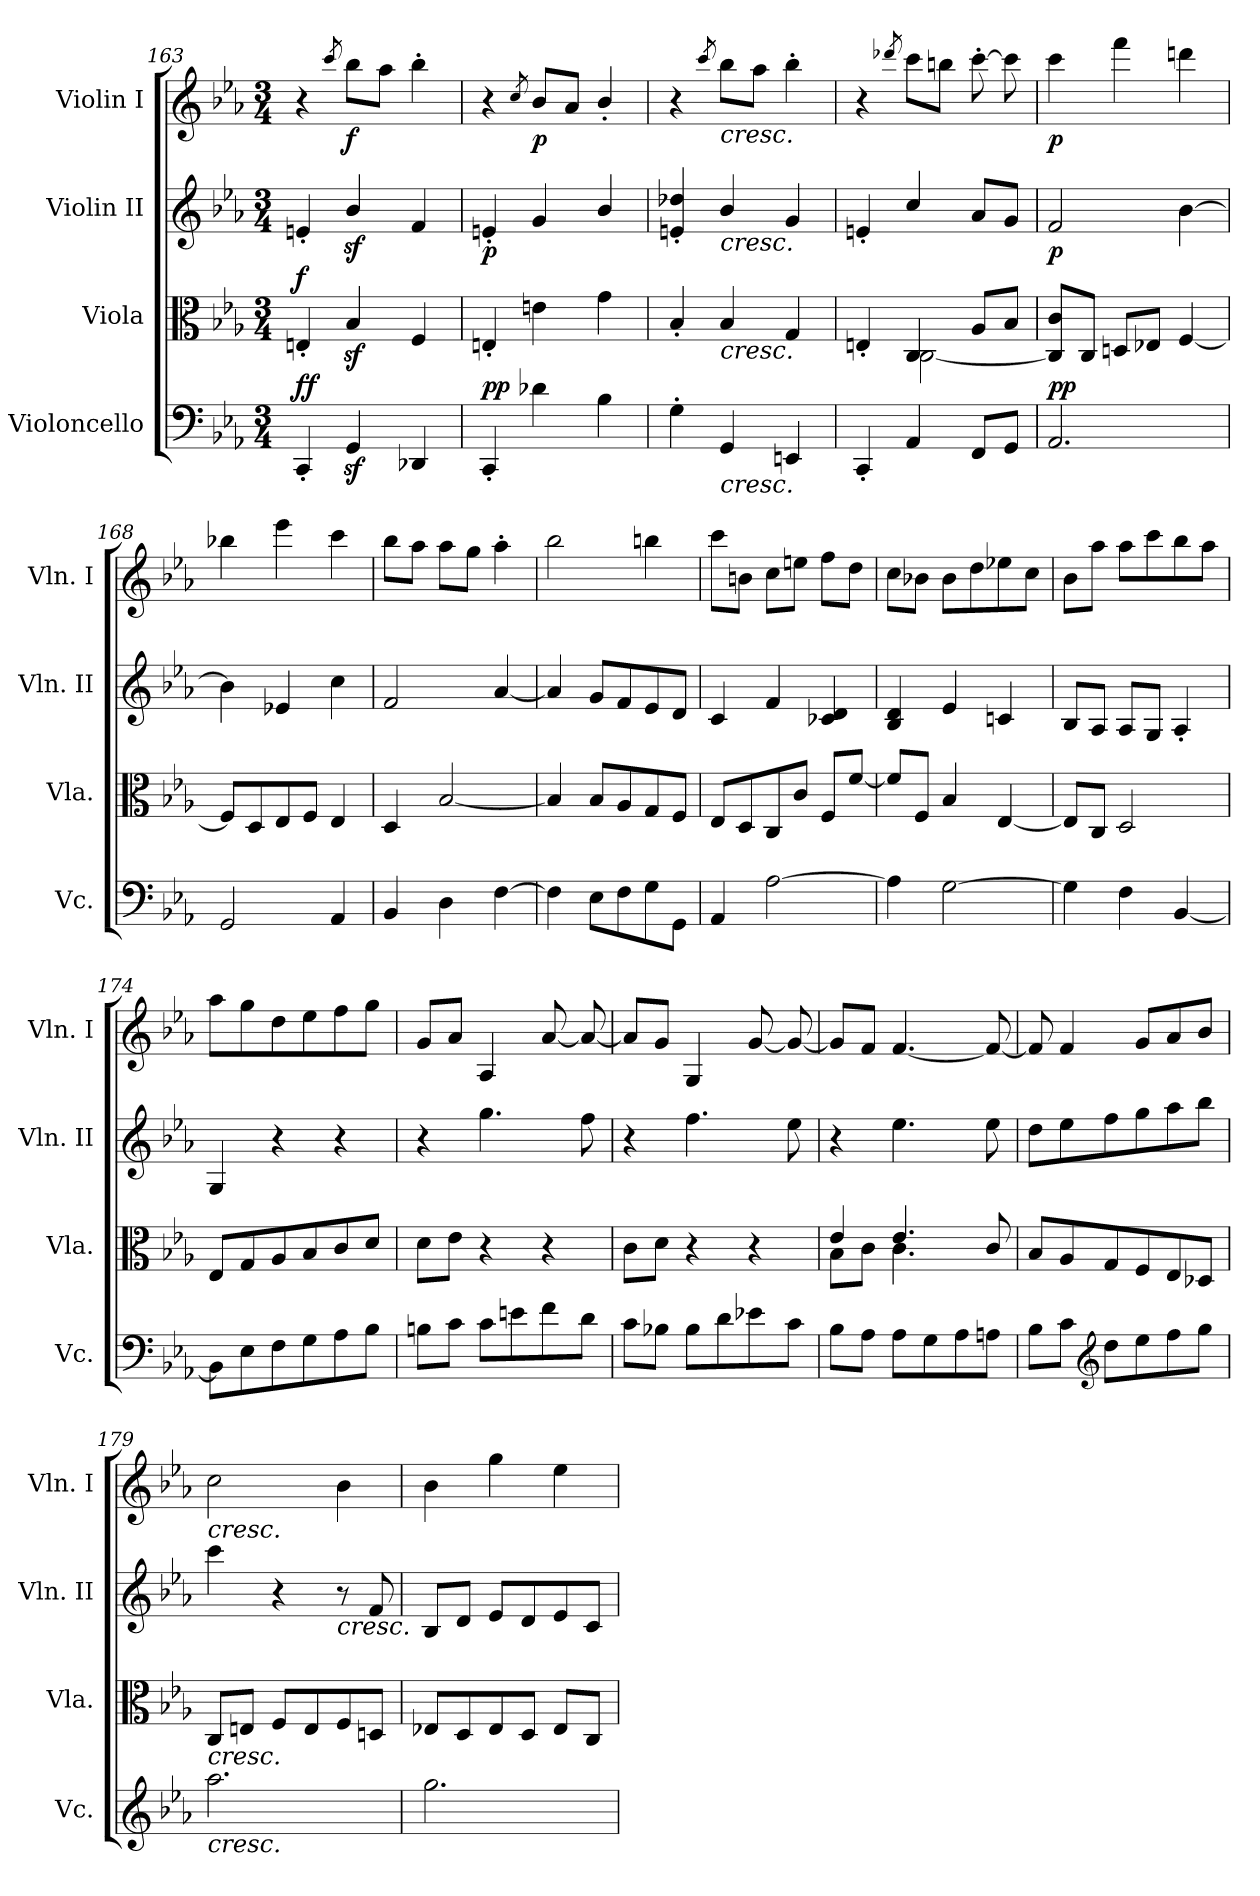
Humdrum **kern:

**kern	**dynam	**kern	**dynam	**kern	**dynam	**kern	**dynam
*part4	*part4	*part3	*part3	*part2	*part2	*part1	*part1
*staff4	*staff4	*staff3	*staff3	*staff2	*staff2	*staff1	*staff1
*I"Violoncello	*	*I"Viola	*	*I"Violin II	*	*I"Violin I	*
*I'Vc.	*	*I'Vla.	*	*I'Vln. II	*	*I'Vln. I	*
*clefF4	*	*clefC3	*	*clefG2	*	*clefG2	*
*k[b-e-a-]	*	*k[b-e-a-]	*	*k[b-e-a-]	*	*k[b-e-a-]	*
*E-:	*	*E-:	*	*E-:	*	*E-:	*
*M3/4	*	*M3/4	*	*M3/4	*	*M3/4	*
=163	=163	=163	=163	=163	=163	=163	=163
!	!LO:DY:a	!	!	!	!	!	!
!	!LO:DY:n=1:b	!	!LO:DY:a	!	!	!	!
4CC'/	f f	4En'/	f	4en'/	.	4r	.
.	.	.	.	.	.	8qccc/	.
!	!	!	!	!	!	!	!LO:DY:b
4GGz</	.	4B-z</	.	4b-z</	.	8bb-\L	f
.	.	.	.	.	.	8aa-\J	.
4DD-X/	.	4F/	.	4f/	.	4bb-'\	.
=164	=164	=164	=164	=164	=164	=164	=164
!	!LO:DY:a	!	!	!	!	!	!
!	!LO:DY:n=1:b	!	!	!	!LO:DY:b	!	!
4CC'/	p p	4En'/	.	4en'/	p	4r	.
.	.	.	.	.	.	8qcc/	.
!	!	!	!	!	!	!	!LO:DY:b
4d-X\	.	4en\	.	4g/	.	8b-/L	p
.	.	.	.	.	.	8a-/J	.
4B-\	.	4g\	.	4b-/	.	4b-'/	.
=165	=165	=165	=165	=165	=165	=165	=165
4G'\	.	4B-'/	.	4en/' 4dd-X/'	.	4r	.
.	.	.	.	.	.	8qccc/	.
!	!	!	!	!	!	!LO:TX:b:i:t=cresc.	!
!	!	!	!	!LO:TX:b:i:t=cresc.	!	!	!
!	!	!LO:TX:b:i:t=cresc.	!	!	!	!	!
!LO:TX:b:i:t=cresc.	!	!	!	!	!	!	!
4GG/	.	4B-/	.	4b-/	.	8bb-\L	.
.	.	.	.	.	.	8aa-\J	.
4EEn/	.	4G/	.	4g/	.	4bb-'\	.
!!LO:PB:g=z
=166	=166	=166	=166	=166	=166	=166	=166
*	*	*^	*	*	*	*	*
4CC'/	.	4En'/	4ryy	.	4en'/	.	4r	.
.	.	.	.	.	.	.	8qddd-X/	.
4AA-/	.	4C/	[2C\	.	4cc/	.	8ccc\L	.
.	.	.	.	.	.	.	8bbn\J	.
8FF/L	.	8A-/L	.	.	8a-/L	.	[8ccc'\	.
8GG/J	.	8B-/J	.	.	8g/J	.	8ccc\]	.
*	*	*v	*v	*	*	*	*	*
=167	=167	=167	=167	=167	=167	=167	=167
!	!LO:DY:b	!	!	!	!	!	!
!	!LO:DY:n=1:a	!	!	!	!LO:DY:b	!	!LO:DY:b
2.AA-/	p p	8C/] 8c/L	.	2f/	p	4ccc\	p
.	.	8C/J	.	.	.	.	.
.	.	8Dn/L	.	.	.	4fff\	.
.	.	8E-X/J	.	.	.	.	.
.	.	[4F/	.	[4b-\	.	4dddn\	.
=168	=168	=168	=168	=168	=168	=168	=168
2GG/	.	8F/L]	.	4b-\]	.	4bb-X\	.
.	.	8D/	.	.	.	.	.
.	.	8E-/	.	4e-X/	.	4eee-\	.
.	.	8F/J	.	.	.	.	.
4AA-/	.	4E-/	.	4cc\	.	4ccc\	.
=169	=169	=169	=169	=169	=169	=169	=169
4BB-/	.	4D/	.	2f/	.	8bb-\L	.
.	.	.	.	.	.	8aa-\J	.
4D\	.	[2B-/	.	.	.	8aa-\L	.
.	.	.	.	.	.	8gg\J	.
[4F\	.	.	.	[4a-/	.	4aa-'\	.
=170	=170	=170	=170	=170	=170	=170	=170
4F\]	.	4B-/]	.	4a-/]	.	2bb-\	.
8E-\L	.	8B-/L	.	8g/L	.	.	.
8F\	.	8A-/	.	8f/	.	.	.
8G\	.	8G/	.	8e-/	.	4bbn\	.
8GG\J	.	8F/J	.	8d/J	.	.	.
=171	=171	=171	=171	=171	=171	=171	=171
4AA-/	.	8E-/L	.	4c/	.	8ccc\L	.
.	.	8D/	.	.	.	8bn\J	.
[2A-\	.	8C/	.	4f/	.	8cc\L	.
.	.	8c/J	.	.	.	8een\J	.
.	.	8F/L	.	4c-X/ 4d/	.	8ff\L	.
.	.	[8f/J	.	.	.	8dd\J	.
!!LO:LB:g=z
=172	=172	=172	=172	=172	=172	=172	=172
4A-\]	.	8f/L]	.	4B-/ 4d/	.	8cc\L	.
.	.	8F/J	.	.	.	8b-X\J	.
[2G\	.	4B-/	.	4e-/	.	8b-\L	.
.	.	.	.	.	.	8dd\	.
.	.	[4E-/	.	4cn/	.	8ee-X\	.
.	.	.	.	.	.	8cc\J	.
=173	=173	=173	=173	=173	=173	=173	=173
4G\]	.	8E-/L]	.	8B-/L	.	8b-\L	.
.	.	8C/J	.	8A-/J	.	8aa-\J	.
4F\	.	2D/	.	8A-/L	.	8aa-\L	.
.	.	.	.	8G/J	.	8ccc\	.
[4BB-/	.	.	.	4A-'/	.	8bb-\	.
.	.	.	.	.	.	8aa-\J	.
=174	=174	=174	=174	=174	=174	=174	=174
8BB-\L]	.	8E-/L	.	4G/	.	8aa-\L	.
8E-\	.	8G/	.	.	.	8gg\	.
8F\	.	8A-/	.	4r	.	8dd\	.
8G\	.	8B-/	.	.	.	8ee-\	.
8A-\	.	8c/	.	4r	.	8ff\	.
8B-\J	.	8d/J	.	.	.	8gg\J	.
=175	=175	=175	=175	=175	=175	=175	=175
8Bn\L	.	8d\L	.	4r	.	8g/L	.
8c\J	.	8e-\J	.	.	.	8a-/J	.
8c\L	.	4r	.	4.gg\	.	4A-/	.
8en\	.	.	.	.	.	.	.
8f\	.	4r	.	.	.	[8a-/	.
8d\J	.	.	.	8ff\	.	8a-/_	.
!!LO:LB:g=z
=176	=176	=176	=176	=176	=176	=176	=176
8c\L	.	8c\L	.	4r	.	8a-/L]	.
8B-X\J	.	8d\J	.	.	.	8g/J	.
8B-\L	.	4r	.	4.ff\	.	4G/	.
8d\	.	.	.	.	.	.	.
8e-X\	.	4r	.	.	.	[8g/	.
8c\J	.	.	.	8ee-\	.	8g/_	.
!!LO:PB:g=z
=177	=177	=177	=177	=177	=177	=177	=177
*	*	*^	*	*	*	*	*
8B-\L	.	4e-/	8B-\L	.	4r	.	8g/L]	.
8A-\J	.	.	8c\J	.	.	.	8f/J	.
8A-\L	.	4.e-/	4.c\	.	4.ee-\	.	[4.f/	.
8G\	.	.	.	.	.	.	.	.
8A-\	.	.	.	.	.	.	.	.
8An\J	.	8c/	8ryy	.	8ee-\	.	8f/_	.
*	*	*v	*v	*	*	*	*	*
=178	=178	=178	=178	=178	=178	=178	=178
8B-\L	.	8B-/L	.	8dd\L	.	8f/]	.
8c\J	.	8A-/	.	8ee-\	.	4f/	.
*clefG2	*	*	*	*	*	*	*
8dd\L	.	8G/	.	8ff\	.	.	.
8ee-\	.	8F/	.	8gg\	.	8g/L	.
8ff\	.	8E-/	.	8aa-\	.	8a-/	.
8gg\J	.	8D-X/J	.	8bb-\J	.	8b-/J	.
=179	=179	=179	=179	=179	=179	=179	=179
!	!	!	!	!	!	!LO:TX:b:i:t=cresc.	!
!LO:TX:b:i:t=cresc.	!	!	!	!	!	!	!
!LO:TX:a:i:t=cresc.	!	!	!	!	!	!	!
2.aa-\	.	8C/L	.	4ccc\	.	2cc\	.
.	.	8En/J	.	.	.	.	.
.	.	8F/L	.	4r	.	.	.
.	.	8E/	.	.	.	.	.
!	!	!	!	!LO:TX:b:i:t=cresc.	!	!	!
.	.	8F/	.	8r	.	4b-\	.
.	.	8Dn/J	.	8f/	.	.	.
=180	=180	=180	=180	=180	=180	=180	=180
2.gg\	.	8E-X/L	.	8B-/L	.	4b-\	.
.	.	8D/	.	8d/J	.	.	.
.	.	8E-/	.	8e-/L	.	4gg\	.
.	.	8D/J	.	8d/	.	.	.
.	.	8E-/L	.	8e-/	.	4ee-\	.
.	.	8C/J	.	8c/J	.	.	.
=	=	=	=	=	=	=	=
*-	*-	*-	*-	*-	*-	*-	*-
